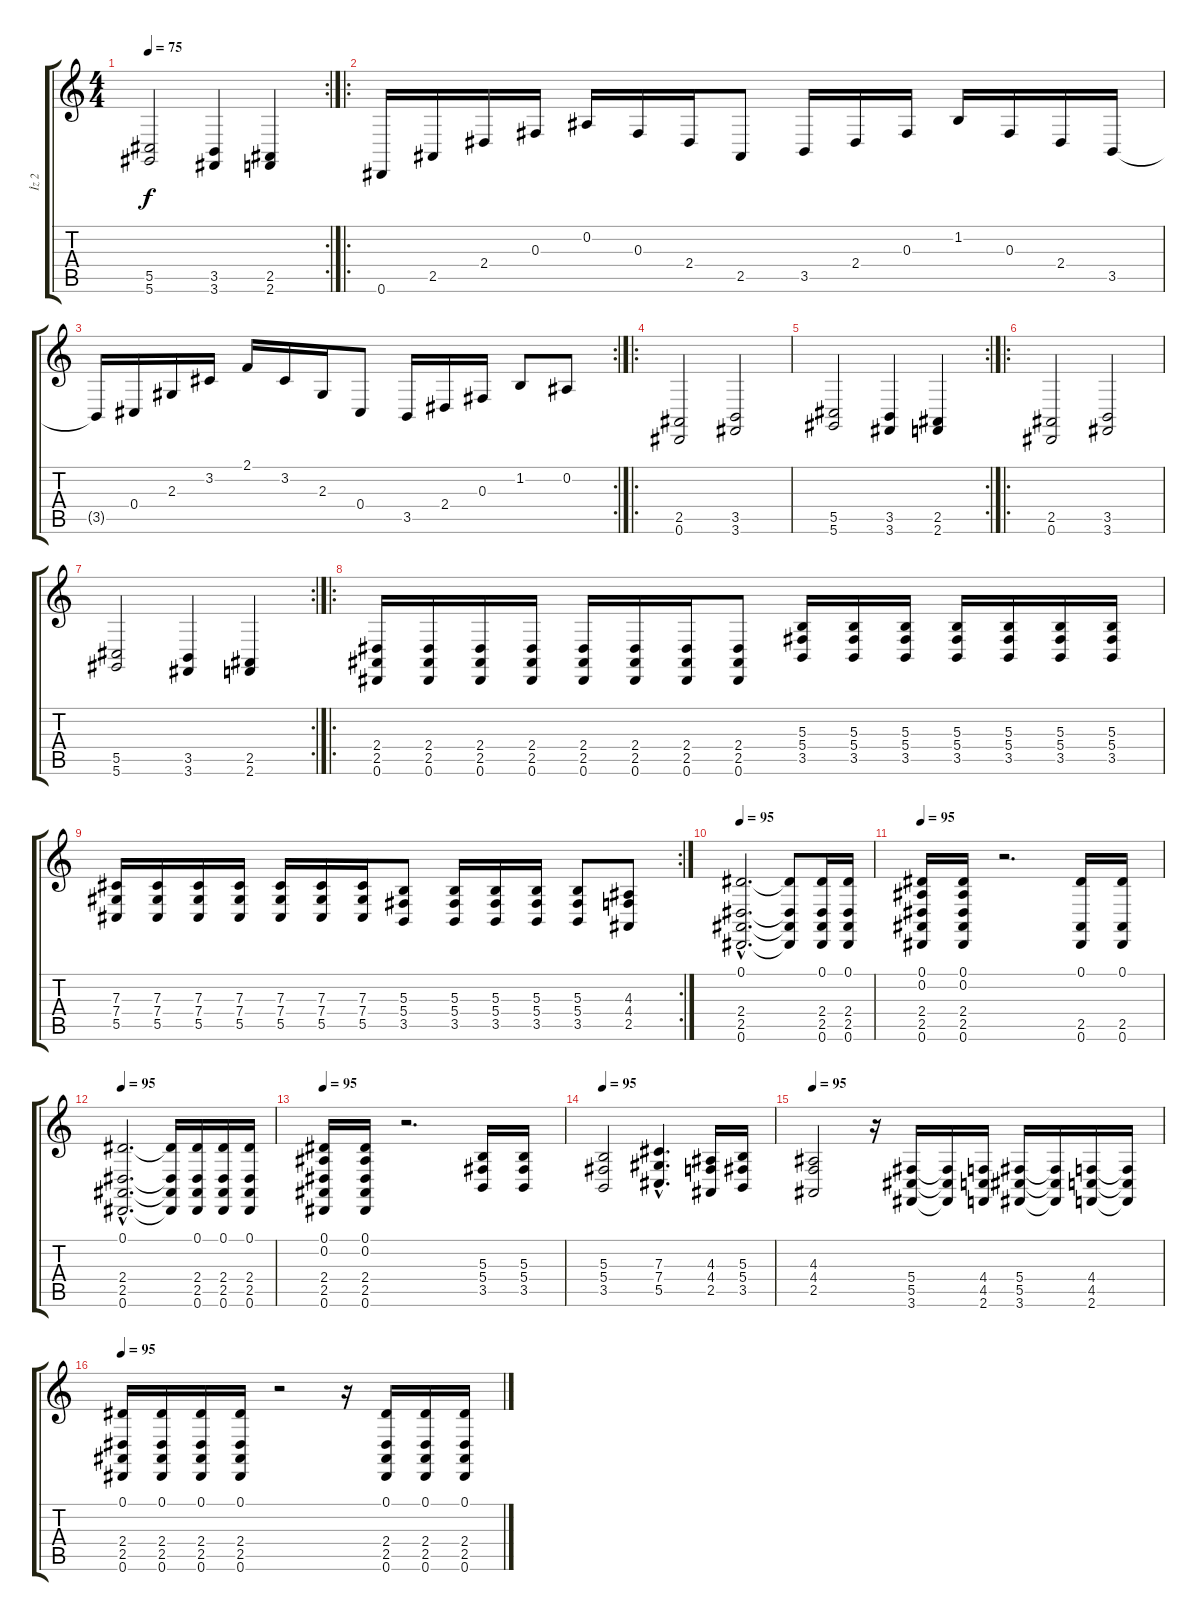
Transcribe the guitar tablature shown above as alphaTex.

\track ("İz 2" "İz 2") {instrument synthstrings1}
\staff {score tabs}
\tuning (Eb4 Bb3 Gb3 Db3 Ab2 Eb2) {hide}
\rc 2
\ts (4 4)
\tempo 75
\clef g2
\ks c
(5.5 5.6).2{dy f} (3.5 3.6).4 (2.5 2.6).4 |
\ro
0.6.16{instrument synthbass2} 2.5.16 2.4.16 0.3.16 0.2.16 0.3.16 2.4.16 2.5.8 3.5.16 2.4.16 0.3.16 1.2.16 0.3.16 2.4.16 3.5.16 |
\rc 2
3.5{t}.16 0.4.16 2.3.16 3.2.16 2.1.16 3.2.16 2.3.16 0.4.8 3.5.16 2.4.16 0.3.16 1.2.8 0.2.8 |
\ro
(2.5 0.6).2{instrument synthstrings1} (3.5 3.6).2 |
\rc 2
(5.5 5.6).2 (3.5 3.6).4 (2.5 2.6).4 |
\ro
(2.5 0.6).2 (3.5 3.6).2 |
\rc 2
(5.5 5.6).2 (3.5 3.6).4 (2.5 2.6).4 |
\ro
(2.4 2.5 0.6).16{instrument lead2sawtooth} (2.4 2.5 0.6).16 (2.4 2.5 0.6).16 (2.4 2.5 0.6).16 (2.4 2.5 0.6).16 (2.4 2.5 0.6).16 (2.4 2.5 0.6).16 (2.4 2.5 0.6).8 (5.3 5.4 3.5).16 (5.3 5.4 3.5).16 (5.3 5.4 3.5).16 (5.3 5.4 3.5).16 (5.3 5.4 3.5).16 (5.3 5.4 3.5).16 (5.3 5.4 3.5).16 |
\rc 2
(7.3 7.4 5.5).16 (7.3 7.4 5.5).16 (7.3 7.4 5.5).16 (7.3 7.4 5.5).16 (7.3 7.4 5.5).16 (7.3 7.4 5.5).16 (7.3 7.4 5.5).16 (5.3 5.4 3.5).8 (5.3 5.4 3.5).16 (5.3 5.4 3.5).16 (5.3 5.4 3.5).16 (5.3 5.4 3.5).8 (4.3 4.4 2.5).8 |
\tempo 95
(0.1{hac} 2.4{hac} 2.5{hac} 0.6{hac}).2{d} (0.1{t} 2.4{t} 2.5{t} 0.6{t}).8 (0.1 2.4 2.5 0.6).16 (0.1 2.4 2.5 0.6).16 |
\tempo 95
(0.1 0.2 2.4 2.5 0.6).16 (0.1 0.2 2.4 2.5 0.6).16 r.2{d} (0.1 2.5 0.6).16 (0.1 2.5 0.6).16 |
\tempo 95
(0.1{hac} 2.4{hac} 2.5{hac} 0.6{hac}).2{d} (0.1{t} 2.4{t} 2.5{t} 0.6{t}).16 (0.1 2.4 2.5 0.6).16 (0.1 2.4 2.5 0.6).16 (0.1 2.4 2.5 0.6).16 |
\tempo 95
(0.1 0.2 2.4 2.5 0.6).16 (0.1 0.2 2.4 2.5 0.6).16 r.2{d} (5.3 5.4 3.5).16 (5.3 5.4 3.5).16 |
\tempo 95
(5.3 5.4 3.5).2 (7.3{hac} 7.4{hac} 5.5{hac}).4{d} (4.3 4.4 2.5).16 (5.3 5.4 3.5).16 |
\tempo 95
(4.3 4.4 2.5).2 r.16 (5.4 5.5 3.6).16 (5.4{t} 5.5{t} 3.6{t}).16 (4.4 4.5 2.6).16 (5.4 5.5 3.6).16 (5.4{t} 5.5{t} 3.6{t}).16 (4.4 4.5 2.6).16 (4.4{t} 4.5{t} 2.6{t}).16 |
\tempo 95
(0.1 2.4 2.5 0.6).16 (0.1 2.4 2.5 0.6).16 (0.1 2.4 2.5 0.6).16 (0.1 2.4 2.5 0.6).16 r.2 r.16 (0.1 2.4 2.5 0.6).16 (0.1 2.4 2.5 0.6).16 (0.1 2.4 2.5 0.6).16
